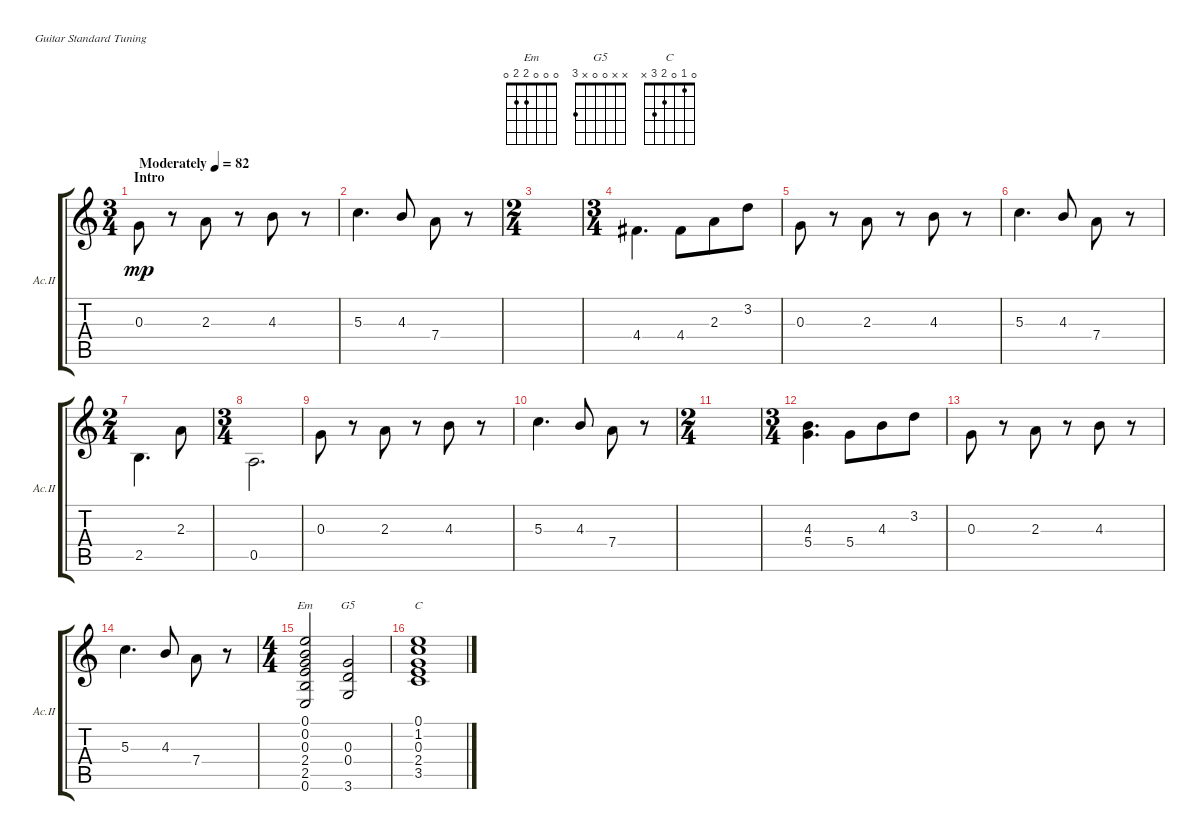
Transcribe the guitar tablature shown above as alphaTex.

\defaultSystemsLayout 4
\bracketExtendMode groupsimilarinstruments
\useSystemSignSeparator
\singleTrackTrackNamePolicy allsystems
\multiTrackTrackNamePolicy allsystems
\firstSystemTrackNameOrientation horizontal
\otherSystemsTrackNameOrientation horizontal
\track ("Guitar Ac.II" "Ac.II") {instrument acousticguitarsteel}
\staff {score tabs}
\tuning (E4 B3 G3 D3 A2 E2)
\chord ("Em" 0 0 0 2 2 0)
\chord ("G5" x x 0 0 x 3)
\chord ("C" 0 1 0 2 3 x)
\ts (3 4)
\section ("" "Intro")
\tempo (82 "Moderately")
\clef g2
\scale
0.39527
\ks c
0.3.8{dy mp instrument acousticguitarsteel beam invert} r.8 2.3.8{beam invert} r.8 4.3.8 r.8 |
\scale
0.209459 5.3.4{d} 4.3.8 7.4.8{beam invert} r.8 |
\ts (2 4)
\scale
0.39527 |
\ts (3 4)
\beaming (8 6)
\scale
0.485477 4.4.4{d beam invert} 4.4.8 2.3.8 3.2.8{beam invert} |
\beaming (8 2 2 2)
\scale
0.257261 0.3.8{beam invert} r.8 2.3.8{beam invert} r.8 4.3.8 r.8 |
\scale
0.257261 5.3.4{d} 4.3.8 7.4.8{beam invert} r.8 |
\ts (2 4)
\beaming (8 4)
2.5.4{d beam invert} 2.3.8{beam invert} |
\ts (3 4)
\beaming (8 6)
0.5.2{d beam invert} |
\beaming (8 2 2 2)
0.3.8{beam invert} r.8 2.3.8{beam invert} r.8 4.3.8 r.8 |
5.3.4{d} 4.3.8 7.4.8{beam invert} r.8 |
\ts (2 4)
|
\ts (3 4)
\beaming (8 6)
(5.4 4.3).4{d beam invert} 5.4.8 4.3.8 3.2.8 |
\beaming (8 2 2 2)
0.3.8{beam invert} r.8 2.3.8{beam invert} r.8 4.3.8 r.8 |
5.3.4{d} 4.3.8 7.4.8{beam invert} r.8 |
\ts (4 4)
\beaming (8 4 4)
(0.6 2.5 2.4 0.3 0.2 0.1).2{ch "Em"} (3.6 0.4 0.3).2{ch "G5"} |
(3.5 2.4 0.3 1.2 0.1).1{ch "C"}
